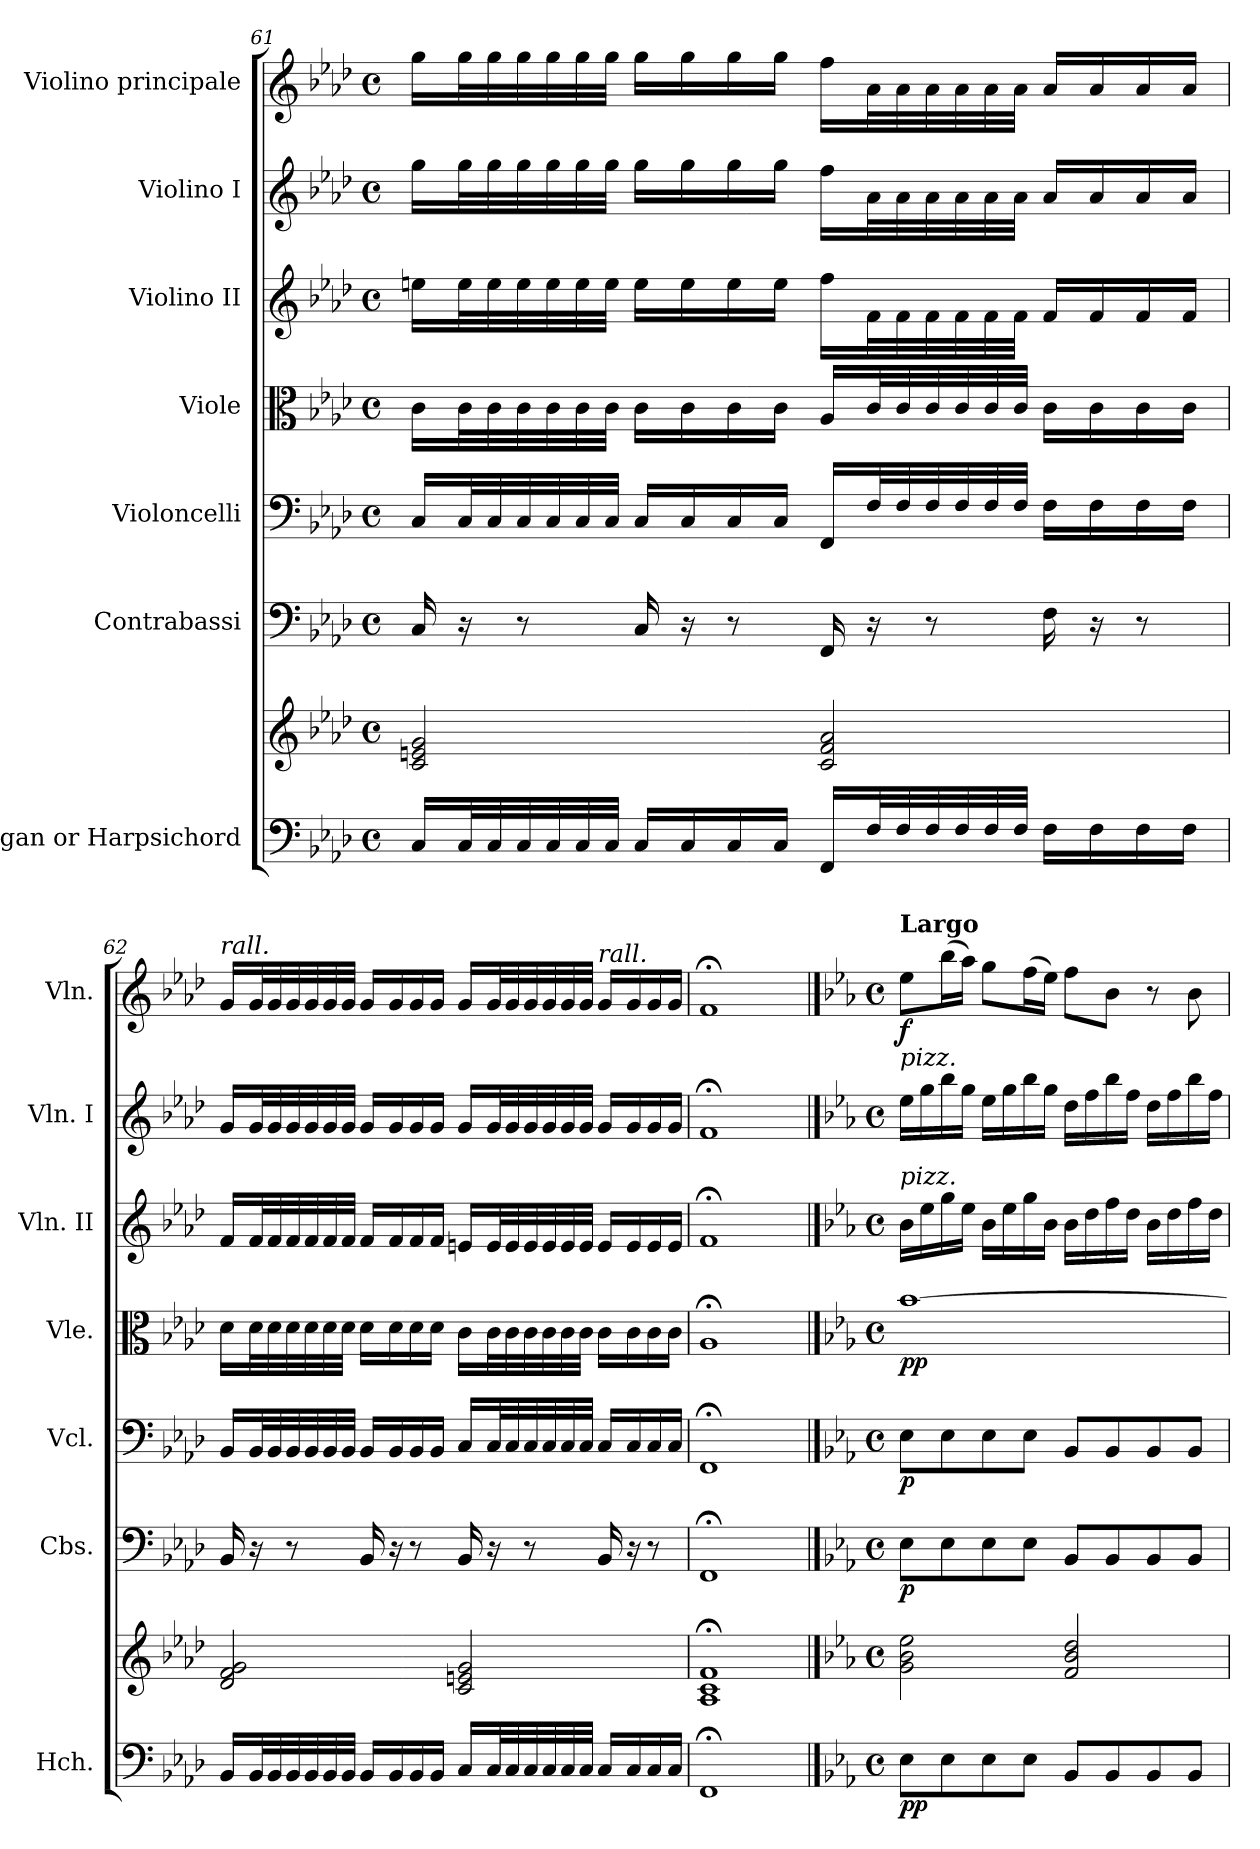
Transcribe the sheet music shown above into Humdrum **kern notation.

**kern	**kern	**dynam	**kern	**dynam	**kern	**dynam	**kern	**dynam	**kern	**dynam	**kern	**dynam	**kern	**dynam
*part7	*part7	*part7	*part6	*part6	*part5	*part5	*part4	*part4	*part3	*part3	*part2	*part2	*part1	*part1
*staff8	*staff7	*staff7/8	*staff6	*staff6	*staff5	*staff5	*staff4	*staff4	*staff3	*staff3	*staff2	*staff2	*staff1	*staff1
*I"Organ or Harpsichord	*	*	*I"Contrabassi	*	*I"Violoncelli	*	*I"Viole	*	*I"Violino II	*	*I"Violino I	*	*I"Violino principale	*
*I'Hch.	*	*	*I'Cbs.	*	*I'Vcl.	*	*I'Vle.	*	*I'Vln. II	*	*I'Vln. I	*	*I'Vln.	*
!!LO:PB:g=z
*clefF4	*clefG2	*	*clefF4	*	*clefF4	*	*clefC3	*	*clefG2	*	*clefG2	*	*clefG2	*
*	*	*	*ITrd7c12	*	*	*	*	*	*	*	*	*	*	*
*k[b-e-a-d-]	*k[b-e-a-d-]	*	*k[b-e-a-d-]	*	*k[b-e-a-d-]	*	*k[b-e-a-d-]	*	*k[b-e-a-d-]	*	*k[b-e-a-d-]	*	*k[b-e-a-d-]	*
*M4/4	*M4/4	*	*M4/4	*	*M4/4	*	*M4/4	*	*M4/4	*	*M4/4	*	*M4/4	*
*met(c)	*met(c)	*	*met(c)	*	*met(c)	*	*met(c)	*	*met(c)	*	*met(c)	*	*met(c)	*
=61	=61	=61	=61	=61	=61	=61	=61	=61	=61	=61	=61	=61	=61	=61
16C/LL	2c/ 2en/ 2g/	.	16CC/	.	16C/LL	.	16c\LL	.	16een\LL	.	16gg\LL	.	16gg\LL	.
32C/L	.	.	16r	.	32C/L	.	32c\L	.	32ee\L	.	32gg\L	.	32gg\L	.
32C/	.	.	.	.	32C/	.	32c\	.	32ee\	.	32gg\	.	32gg\	.
32C/	.	.	8r	.	32C/	.	32c\	.	32ee\	.	32gg\	.	32gg\	.
32C/	.	.	.	.	32C/	.	32c\	.	32ee\	.	32gg\	.	32gg\	.
32C/	.	.	.	.	32C/	.	32c\	.	32ee\	.	32gg\	.	32gg\	.
32C/JJJ	.	.	.	.	32C/JJJ	.	32c\JJJ	.	32ee\JJJ	.	32gg\JJJ	.	32gg\JJJ	.
16C/LL	.	.	16CC/	.	16C/LL	.	16c\LL	.	16ee\LL	.	16gg\LL	.	16gg\LL	.
16C/	.	.	16r	.	16C/	.	16c\	.	16ee\	.	16gg\	.	16gg\	.
16C/	.	.	8r	.	16C/	.	16c\	.	16ee\	.	16gg\	.	16gg\	.
16C/JJ	.	.	.	.	16C/JJ	.	16c\JJ	.	16ee\JJ	.	16gg\JJ	.	16gg\JJ	.
*	*	*	*	*	*	*	*	*	*	*	*	*	*MM64	*
16FF/LL	2c/ 2f/ 2a-/	.	16FFF/	.	16FF/LL	.	16A-/LL	.	16ff\LL	.	16ff\LL	.	16ff\LL	.
32F/L	.	.	16r	.	32F/L	.	32c/L	.	32f\L	.	32a-\L	.	32a-\L	.
32F/	.	.	.	.	32F/	.	32c/	.	32f\	.	32a-\	.	32a-\	.
32F/	.	.	8r	.	32F/	.	32c/	.	32f\	.	32a-\	.	32a-\	.
32F/	.	.	.	.	32F/	.	32c/	.	32f\	.	32a-\	.	32a-\	.
32F/	.	.	.	.	32F/	.	32c/	.	32f\	.	32a-\	.	32a-\	.
32F/JJJ	.	.	.	.	32F/JJJ	.	32c/JJJ	.	32f\JJJ	.	32a-\JJJ	.	32a-\JJJ	.
16F\LL	.	.	16FF\	.	16F\LL	.	16c\LL	.	16f/LL	.	16a-/LL	.	16a-/LL	.
16F\	.	.	16r	.	16F\	.	16c\	.	16f/	.	16a-/	.	16a-/	.
16F\	.	.	8r	.	16F\	.	16c\	.	16f/	.	16a-/	.	16a-/	.
16F\JJ	.	.	.	.	16F\JJ	.	16c\JJ	.	16f/JJ	.	16a-/JJ	.	16a-/JJ	.
=62	=62	=62	=62	=62	=62	=62	=62	=62	=62	=62	=62	=62	=62	=62
!	!	!	!	!	!	!	!	!	!	!	!	!	!LO:TX:a:i:t=rall.	!
16BB-/LL	2d-/ 2f/ 2g/	.	16BBB-/	.	16BB-/LL	.	16d-\LL	.	16f/LL	.	16g/LL	.	16g/LL	.
32BB-/L	.	.	16r	.	32BB-/L	.	32d-\L	.	32f/L	.	32g/L	.	32g/L	.
32BB-/	.	.	.	.	32BB-/	.	32d-\	.	32f/	.	32g/	.	32g/	.
32BB-/	.	.	8r	.	32BB-/	.	32d-\	.	32f/	.	32g/	.	32g/	.
32BB-/	.	.	.	.	32BB-/	.	32d-\	.	32f/	.	32g/	.	32g/	.
32BB-/	.	.	.	.	32BB-/	.	32d-\	.	32f/	.	32g/	.	32g/	.
32BB-/JJJ	.	.	.	.	32BB-/JJJ	.	32d-\JJJ	.	32f/JJJ	.	32g/JJJ	.	32g/JJJ	.
16BB-/LL	.	.	16BBB-/	.	16BB-/LL	.	16d-\LL	.	16f/LL	.	16g/LL	.	16g/LL	.
16BB-/	.	.	16r	.	16BB-/	.	16d-\	.	16f/	.	16g/	.	16g/	.
16BB-/	.	.	8r	.	16BB-/	.	16d-\	.	16f/	.	16g/	.	16g/	.
16BB-/JJ	.	.	.	.	16BB-/JJ	.	16d-\JJ	.	16f/JJ	.	16g/JJ	.	16g/JJ	.
16C/LL	2c/ 2en/ 2g/	.	16BBB-/	.	16C/LL	.	16c\LL	.	16en/LL	.	16g/LL	.	16g/LL	.
32C/L	.	.	16r	.	32C/L	.	32c\L	.	32e/L	.	32g/L	.	32g/L	.
32C/	.	.	.	.	32C/	.	32c\	.	32e/	.	32g/	.	32g/	.
32C/	.	.	8r	.	32C/	.	32c\	.	32e/	.	32g/	.	32g/	.
32C/	.	.	.	.	32C/	.	32c\	.	32e/	.	32g/	.	32g/	.
32C/	.	.	.	.	32C/	.	32c\	.	32e/	.	32g/	.	32g/	.
32C/JJJ	.	.	.	.	32C/JJJ	.	32c\JJJ	.	32e/JJJ	.	32g/JJJ	.	32g/JJJ	.
!	!	!	!	!	!	!	!	!	!	!	!	!	!LO:TX:a:i:t=rall.	!
16C/LL	.	.	16BBB-/	.	16C/LL	.	16c\LL	.	16e/LL	.	16g/LL	.	16g/LL	.
16C/	.	.	16r	.	16C/	.	16c\	.	16e/	.	16g/	.	16g/	.
16C/	.	.	8r	.	16C/	.	16c\	.	16e/	.	16g/	.	16g/	.
*	*	*	*	*	*	*	*	*	*	*	*	*	*MM32	*
16C/JJ	.	.	.	.	16C/JJ	.	16c\JJ	.	16e/JJ	.	16g/JJ	.	16g/JJ	.
=63	=63	=63	=63	=63	=63	=63	=63	=63	=63	=63	=63	=63	=63	=63
*	*	*	*	*	*	*	*	*	*	*	*	*	*MM64	*
1FF;<	1A-;< 1c;< 1f;<	.	1FFF;<	.	1FF;<	.	1A-;<	.	1f;<	.	1f;<	.	1f;<	.
!!LO:LB:g=z
==1	==1	==1	==1	==1	==1	==1	==1	==1	==1	==1	==1	==1	==1	==1
*k[b-e-a-]	*k[b-e-a-]	*	*k[b-e-a-]	*	*k[b-e-a-]	*	*k[b-e-a-]	*	*k[b-e-a-]	*	*k[b-e-a-]	*	*k[b-e-a-]	*
*M4/4	*M4/4	*	*M4/4	*	*M4/4	*	*M4/4	*	*M4/4	*	*M4/4	*	*M4/4	*
*met(c)	*met(c)	*	*met(c)	*	*met(c)	*	*met(c)	*	*met(c)	*	*met(c)	*	*met(c)	*
*	*	*	*	*	*	*	*	*	*	*	*	*	*MM36	*
!	!	!	!	!	!	!	!	!	!	!	!	!	!LO:TX:a:B:t=Largo	!
!	!	!	!	!	!	!	!	!	!	!	!LO:TX:a:i:t=pizz.	!	!	!
!	!	!	!	!	!	!	!	!	!LO:TX:a:i:t=pizz.	!	!	!	!	!
!	!	!LO:DY:b=2	!	!	!	!	!	!	!	!	!	!	!	!
!	!	!LO:DY:n=1:b	!	!LO:DY:b	!	!LO:DY:b	!	!LO:DY:b	!	!LO:DY:b	!	!	!	!
!	!	!	!	!	!	!	!	!	!	!LO:DY:n=1:b	!	!LO:DY:b	!	!
!	!	!	!	!	!	!	!	!	!	!	!	!LO:DY:n=1:b	!	!LO:DY:b
8E-\L	2g\ 2b-\ 2ee-\	p p	8EE-\L	p	8E-\L	p	[1b-	pp	16b-\LL	mf f	16ee-\LL	f mf	8ee-\L	f
.	.	.	.	.	.	.	.	.	16ee-\	.	16gg\	.	.	.
8E-\	.	.	8EE-\	.	8E-\	.	.	.	16gg\	.	16bb-\	.	(>16bb-\L	.
.	.	.	.	.	.	.	.	.	16ee-\JJ	.	16gg\JJ	.	16aa-\JJ)	.
8E-\	.	.	8EE-\	.	8E-\	.	.	.	16b-\LL	.	16ee-\LL	.	8gg\L	.
.	.	.	.	.	.	.	.	.	16ee-\	.	16gg\	.	.	.
8E-\J	.	.	8EE-\J	.	8E-\J	.	.	.	16gg\	.	16bb-\	.	(>16ff\L	.
.	.	.	.	.	.	.	.	.	16b-\JJ	.	16gg\JJ	.	16ee-\JJ)	.
8BB-/L	2f/ 2b-/ 2dd/	.	8BBB-/L	.	8BB-/L	.	.	.	16b-\LL	.	16dd\LL	.	8ff\L	.
.	.	.	.	.	.	.	.	.	16dd\	.	16ff\	.	.	.
8BB-/	.	.	8BBB-/	.	8BB-/	.	.	.	16ff\	.	16bb-\	.	8b-\J	.
.	.	.	.	.	.	.	.	.	16dd\JJ	.	16ff\JJ	.	.	.
8BB-/	.	.	8BBB-/	.	8BB-/	.	.	.	16b-\LL	.	16dd\LL	.	8r	.
.	.	.	.	.	.	.	.	.	16dd\	.	16ff\	.	.	.
8BB-/J	.	.	8BBB-/J	.	8BB-/J	.	.	.	16ff\	.	16bb-\	.	8b-\	.
.	.	.	.	.	.	.	.	.	16dd\JJ	.	16ff\JJ	.	.	.
=	=	=	=	=	=	=	=	=	=	=	=	=	=	=
*-	*-	*-	*-	*-	*-	*-	*-	*-	*-	*-	*-	*-	*-	*-
